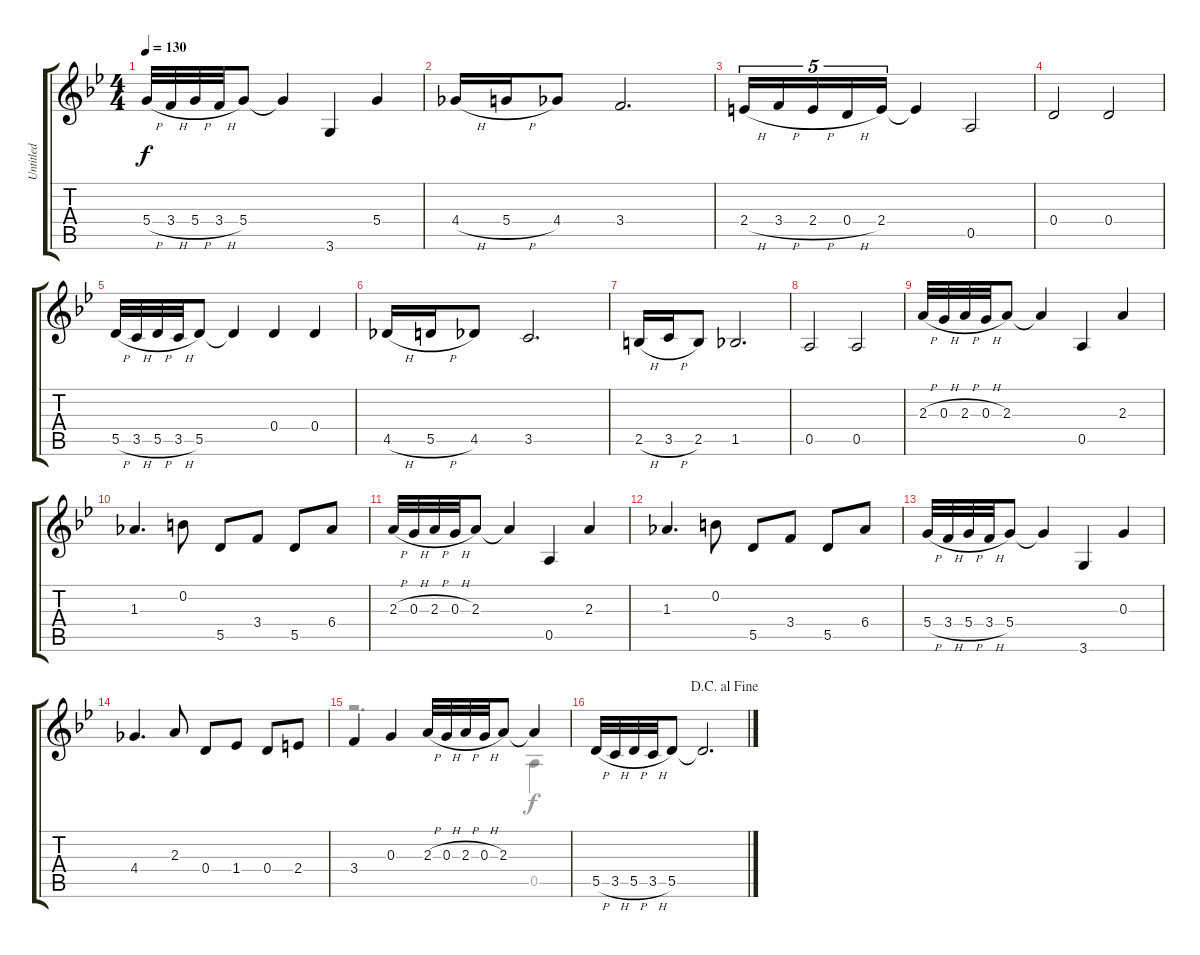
\track ("Untitled" "Untitled") {instrument acousticguitarnylon}
\staff {score tabs}
\tuning (E4 B3 G3 D3 A2 E2) {hide}
\voice
\ts (4 4)
\tempo 130
\clef g2
\ks bb
5.4{h}.32{dy f} 3.4{h}.32 5.4{h}.32 3.4{h}.32 5.4.8 5.4{t}.4 3.6.4 5.4.4 |
4.4{h}.16 5.4{h}.16 4.4.8 3.4.2{d} |
2.4{h}.16{tu (5 4)} 3.4{h}.16{tu (5 4)} 2.4{h}.16{tu (5 4)} 0.4{h}.16{tu (5 4)} 2.4.16{tu (5 4)} 2.4{t}.4 0.5.2 |
0.4.2 0.4.2 |
5.5{h}.32 3.5{h}.32 5.5{h}.32 3.5{h}.32 5.5.8 5.5{t}.4 0.4.4 0.4.4 |
4.5{h}.16 5.5{h}.16 4.5.8 3.5.2{d} |
2.5{h}.16 3.5{h}.16 2.5.8 1.5.2{d} |
0.5.2 0.5.2 |
2.3{h}.32 0.3{h}.32 2.3{h}.32 0.3{h}.32 2.3.8 2.3{t}.4 0.5.4 2.3.4 |
1.3.4{d} 0.2.8 5.5.8 3.4.8 5.5.8 6.4.8 |
2.3{h}.32 0.3{h}.32 2.3{h}.32 0.3{h}.32 2.3.8 2.3{t}.4 0.5.4 2.3.4 |
1.3.4{d} 0.2.8 5.5.8 3.4.8 5.5.8 6.4.8 |
5.4{h}.32 3.4{h}.32 5.4{h}.32 3.4{h}.32 5.4.8 5.4{t}.4 3.6.4 0.3.4 |
4.4.4{d} 2.3.8 0.4.8 1.4.8 0.4.8 2.4.8 |
3.4.4 0.3.4 2.3{h}.32 0.3{h}.32 2.3{h}.32 0.3{h}.32 2.3.8 2.3{t}.4 |
\jump dacapoalfine
5.5{h}.32 3.5{h}.32 5.5{h}.32 3.5{h}.32 5.5.8 5.5{t}.2{d}
\voice
\clef g2
\ottava regular
\simile none
\ks bb
|
|
|
|
|
|
|
|
|
|
|
|
|
|
r.2{d} 0.5.4 |
